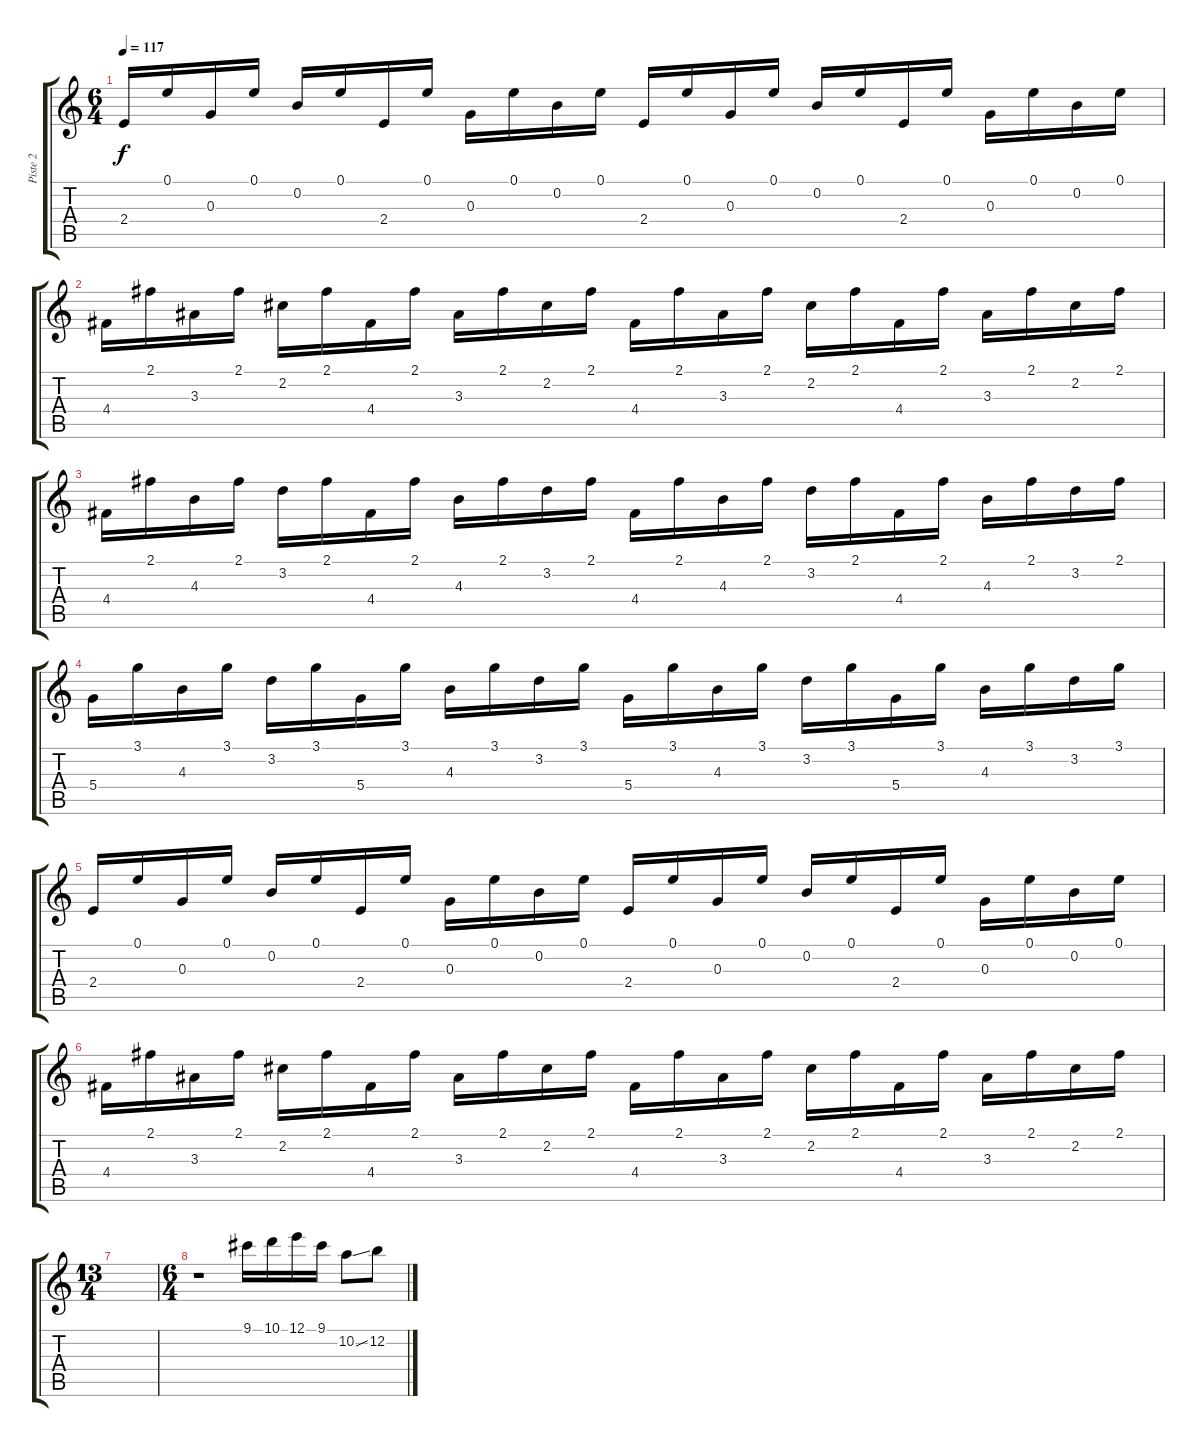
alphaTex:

\track ("Piste 2" "Piste 2") {instrument acousticguitarsteel}
\staff {score tabs}
\tuning (E4 B3 G3 D3 A2 E2) {hide}
\ts (6 4)
\tempo 117
\clef g2
\ks c
2.4.16{dy f} 0.1.16 0.3.16 0.1.16 0.2.16 0.1.16 2.4.16 0.1.16 0.3.16 0.1.16 0.2.16 0.1.16 2.4.16 0.1.16 0.3.16 0.1.16 0.2.16 0.1.16 2.4.16 0.1.16 0.3.16 0.1.16 0.2.16 0.1.16 |
4.4.16 2.1.16 3.3.16 2.1.16 2.2.16 2.1.16 4.4.16 2.1.16 3.3.16 2.1.16 2.2.16 2.1.16 4.4.16 2.1.16 3.3.16 2.1.16 2.2.16 2.1.16 4.4.16 2.1.16 3.3.16 2.1.16 2.2.16 2.1.16 |
4.4.16 2.1.16 4.3.16 2.1.16 3.2.16 2.1.16 4.4.16 2.1.16 4.3.16 2.1.16 3.2.16 2.1.16 4.4.16 2.1.16 4.3.16 2.1.16 3.2.16 2.1.16 4.4.16 2.1.16 4.3.16 2.1.16 3.2.16 2.1.16 |
5.4.16 3.1.16 4.3.16 3.1.16 3.2.16 3.1.16 5.4.16 3.1.16 4.3.16 3.1.16 3.2.16 3.1.16 5.4.16 3.1.16 4.3.16 3.1.16 3.2.16 3.1.16 5.4.16 3.1.16 4.3.16 3.1.16 3.2.16 3.1.16 |
2.4.16 0.1.16 0.3.16 0.1.16 0.2.16 0.1.16 2.4.16 0.1.16 0.3.16 0.1.16 0.2.16 0.1.16 2.4.16 0.1.16 0.3.16 0.1.16 0.2.16 0.1.16 2.4.16 0.1.16 0.3.16 0.1.16 0.2.16 0.1.16 |
4.4.16 2.1.16 3.3.16 2.1.16 2.2.16 2.1.16 4.4.16 2.1.16 3.3.16 2.1.16 2.2.16 2.1.16 4.4.16 2.1.16 3.3.16 2.1.16 2.2.16 2.1.16 4.4.16 2.1.16 3.3.16 2.1.16 2.2.16 2.1.16 |
\ts (13 4)
|
\ts (6 4)
r.1 9.1.16 10.1.16 12.1.16 9.1.16 10.2{ss}.8 12.2.8
